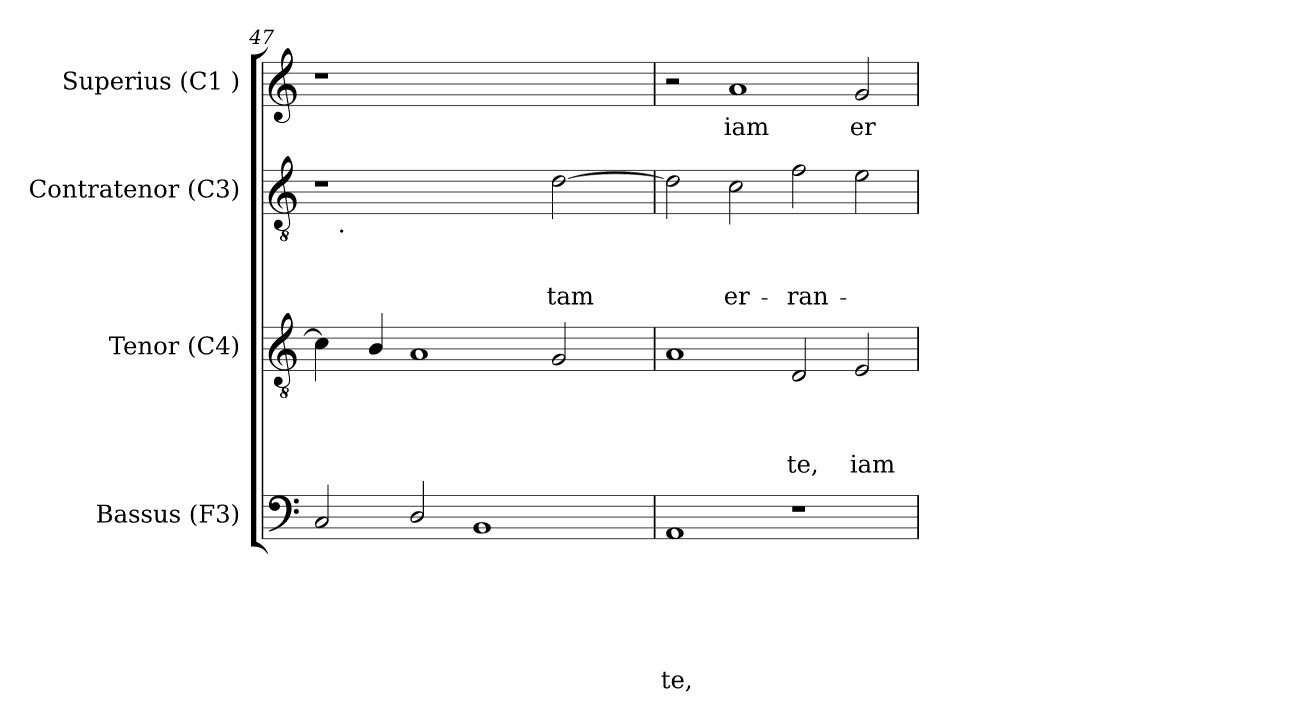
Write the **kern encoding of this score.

**kern	**text	**text	**text	**text	**text	**text	**kern	**text	**text	**text	**text	**kern	**text	**text	**text	**kern	**text
*part4	*part4	*part4	*part4	*part4	*part4	*part4	*part3	*part3	*part3	*part3	*part3	*part2	*part2	*part2	*part2	*part1	*part1
*staff4	*staff4	*staff4	*staff4	*staff4	*staff4	*staff4	*staff3	*staff3	*staff3	*staff3	*staff3	*staff2	*staff2	*staff2	*staff2	*staff1	*staff1
*I"Bassus (F3)	*	*	*	*	*	*	*I"Tenor (C4)	*	*	*	*	*I"Contratenor (C3)	*	*	*	*I"Superius (C1 )	*
*I'Bass.	*	*	*	*	*	*	*I'T.	*	*	*	*	*I'C.	*	*	*	*I'S.	*
*clefF4	*	*	*	*	*	*	*clefGv2	*	*	*	*	*clefGv2	*	*	*	*clefG2	*
*k[]	*	*	*	*	*	*	*k[]	*	*	*	*	*k[]	*	*	*	*k[]	*
*C:	*	*	*	*	*	*	*C:	*	*	*	*	*C:	*	*	*	*C:	*
=47	=47	=47	=47	=47	=47	=47	=47	=47	=47	=47	=47	=47	=47	=47	=47	=47	=47
!	!	!	!	!	!	!	!	!	!	!	!	!	!	!	!	!LO:N:vis=1	!
*	*	*	*	*	*	*	*	*	*	*	*	*^	*	*	*	*	*
2C/	.	.	.	.	.	.	4c\]	.	.	.	.	1r	16.ryy	.	.	.	1r	.
!	!	!	!	!	!	!	!	!	!	!	!	!	!LO:TX:b:t=.	!	!	!	!	!
.	.	.	.	.	.	.	.	.	.	.	.	.	1ryy	.	.	.	.	.
.	.	.	.	.	.	.	4B/	.	.	.	.	.	.	.	.	.	.	.
2D/	.	.	.	.	.	.	1A	.	.	.	.	.	.	.	.	.	.	.
1BB	.	.	.	.	.	.	.	.	.	.	.	2ryy	.	.	.	.	1ryy	.
.	.	.	.	.	.	.	.	.	.	.	.	.	2ryy	.	.	.	.	.
!	!	!	!	!	!	!	!	!	!	!	!	!	!	!	!	!LO:LY:b	!	!
.	.	.	.	.	.	.	2G/	.	.	.	.	[<2d\	.	.	.	tam	.	.
.	.	.	.	.	.	.	.	.	.	.	.	.	4ryy	.	.	.	.	.
.	.	.	.	.	.	.	.	.	.	.	.	.	8ryy	.	.	.	.	.
.	.	.	.	.	.	.	.	.	.	.	.	.	32ryy	.	.	.	.	.
!!LO:LB:g=z
=48	=48	=48	=48	=48	=48	=48	=48	=48	=48	=48	=48	=48	=48	=48	=48	=48	=48	=48
!	!	!	!	!	!	!LO:LY:b	!	!	!	!	!	!	!	!	!	!	!	!
*	*	*	*	*	*	*	*	*	*	*	*	*v	*v	*	*	*	*	*
1AA	.	.	.	.	.	-te,	1A	.	.	.	.	2d\]	.	.	.	2r	.
!	!	!	!	!	!	!	!	!	!	!	!	!	!	!	!LO:LY:b	!	!LO:LY:b
.	.	.	.	.	.	.	.	.	.	.	.	2c\	.	.	er-	1a	iam
!	!	!	!	!	!	!	!	!	!	!	!LO:LY:b	!	!	!	!LO:LY:b	!	!
1r	.	.	.	.	.	.	2D/	.	.	.	-te,	2f\	.	.	-ran-	.	.
!	!	!	!	!	!	!	!	!	!	!	!LO:LY:b	!	!	!	!	!	!LO:LY:b
.	.	.	.	.	.	.	2E/	.	.	.	iam	2e\	.	.	.	2g/	er-
=	=	=	=	=	=	=	=	=	=	=	=	=	=	=	=	=	=
*-	*-	*-	*-	*-	*-	*-	*-	*-	*-	*-	*-	*-	*-	*-	*-	*-	*-
